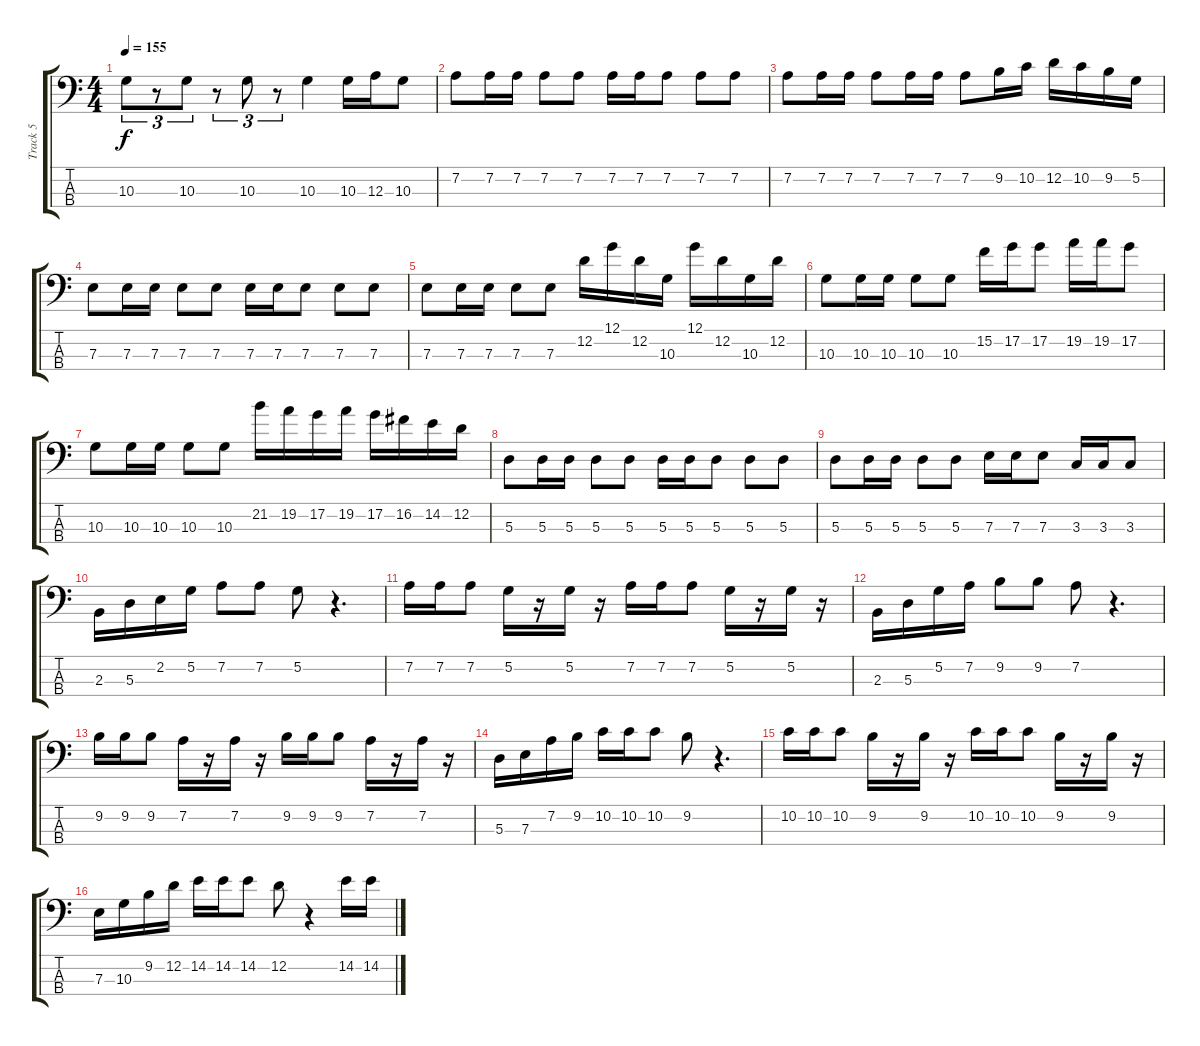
\track ("Track 5" "Track 5") {instrument electricbassfinger}
\staff {score tabs}
\tuning (G2 D2 A1 E1) {hide}
\ts (4 4)
\tempo 155
\clef f4
\ks c
10.3.8{tu (3 2) dy f} r.8{tu (3 2)} 10.3.8{tu (3 2)} r.8{tu (3 2)} 10.3.8{tu (3 2)} r.8{tu (3 2)} 10.3.4 10.3.16 12.3.16 10.3.8 |
7.2.8{instrument slapbass2} 7.2.16 7.2.16 7.2.8 7.2.8 7.2.16 7.2.16 7.2.8 7.2.8 7.2.8 |
7.2.8 7.2.16 7.2.16 7.2.8 7.2.16 7.2.16 7.2.8 9.2.16 10.2.16 12.2.16 10.2.16 9.2.16 5.2.16 |
7.3.8 7.3.16 7.3.16 7.3.8 7.3.8 7.3.16 7.3.16 7.3.8 7.3.8 7.3.8 |
7.3.8 7.3.16 7.3.16 7.3.8 7.3.8 12.2.16 12.1.16 12.2.16 10.3.16 12.1.16 12.2.16 10.3.16 12.2.16 |
10.3.8 10.3.16 10.3.16 10.3.8 10.3.8 15.2.16 17.2.16 17.2.8 19.2.16 19.2.16 17.2.8 |
10.3.8 10.3.16 10.3.16 10.3.8 10.3.8 21.2.16 19.2.16 17.2.16 19.2.16 17.2.16 16.2.16 14.2.16 12.2.16 |
5.3.8 5.3.16 5.3.16 5.3.8 5.3.8 5.3.16 5.3.16 5.3.8 5.3.8 5.3.8 |
5.3.8 5.3.16 5.3.16 5.3.8 5.3.8 7.3.16 7.3.16 7.3.8 3.3.16 3.3.16 3.3.8 |
2.3.16 5.3.16 2.2.16 5.2.16 7.2.8 7.2.8 5.2.8 r.4{d} |
7.2.16 7.2.16 7.2.8 5.2.16 r.16 5.2.16 r.16 7.2.16 7.2.16 7.2.8 5.2.16 r.16 5.2.16 r.16 |
2.3.16 5.3.16 5.2.16 7.2.16 9.2.8 9.2.8 7.2.8 r.4{d} |
9.2.16 9.2.16 9.2.8 7.2.16 r.16 7.2.16 r.16 9.2.16 9.2.16 9.2.8 7.2.16 r.16 7.2.16 r.16 |
5.3.16 7.3.16 7.2.16 9.2.16 10.2.16 10.2.16 10.2.8 9.2.8 r.4{d} |
10.2.16 10.2.16 10.2.8 9.2.16 r.16 9.2.16 r.16 10.2.16 10.2.16 10.2.8 9.2.16 r.16 9.2.16 r.16 |
7.3.16 10.3.16 9.2.16 12.2.16 14.2.16 14.2.16 14.2.8 12.2.8 r.4 14.2.16 14.2.16
